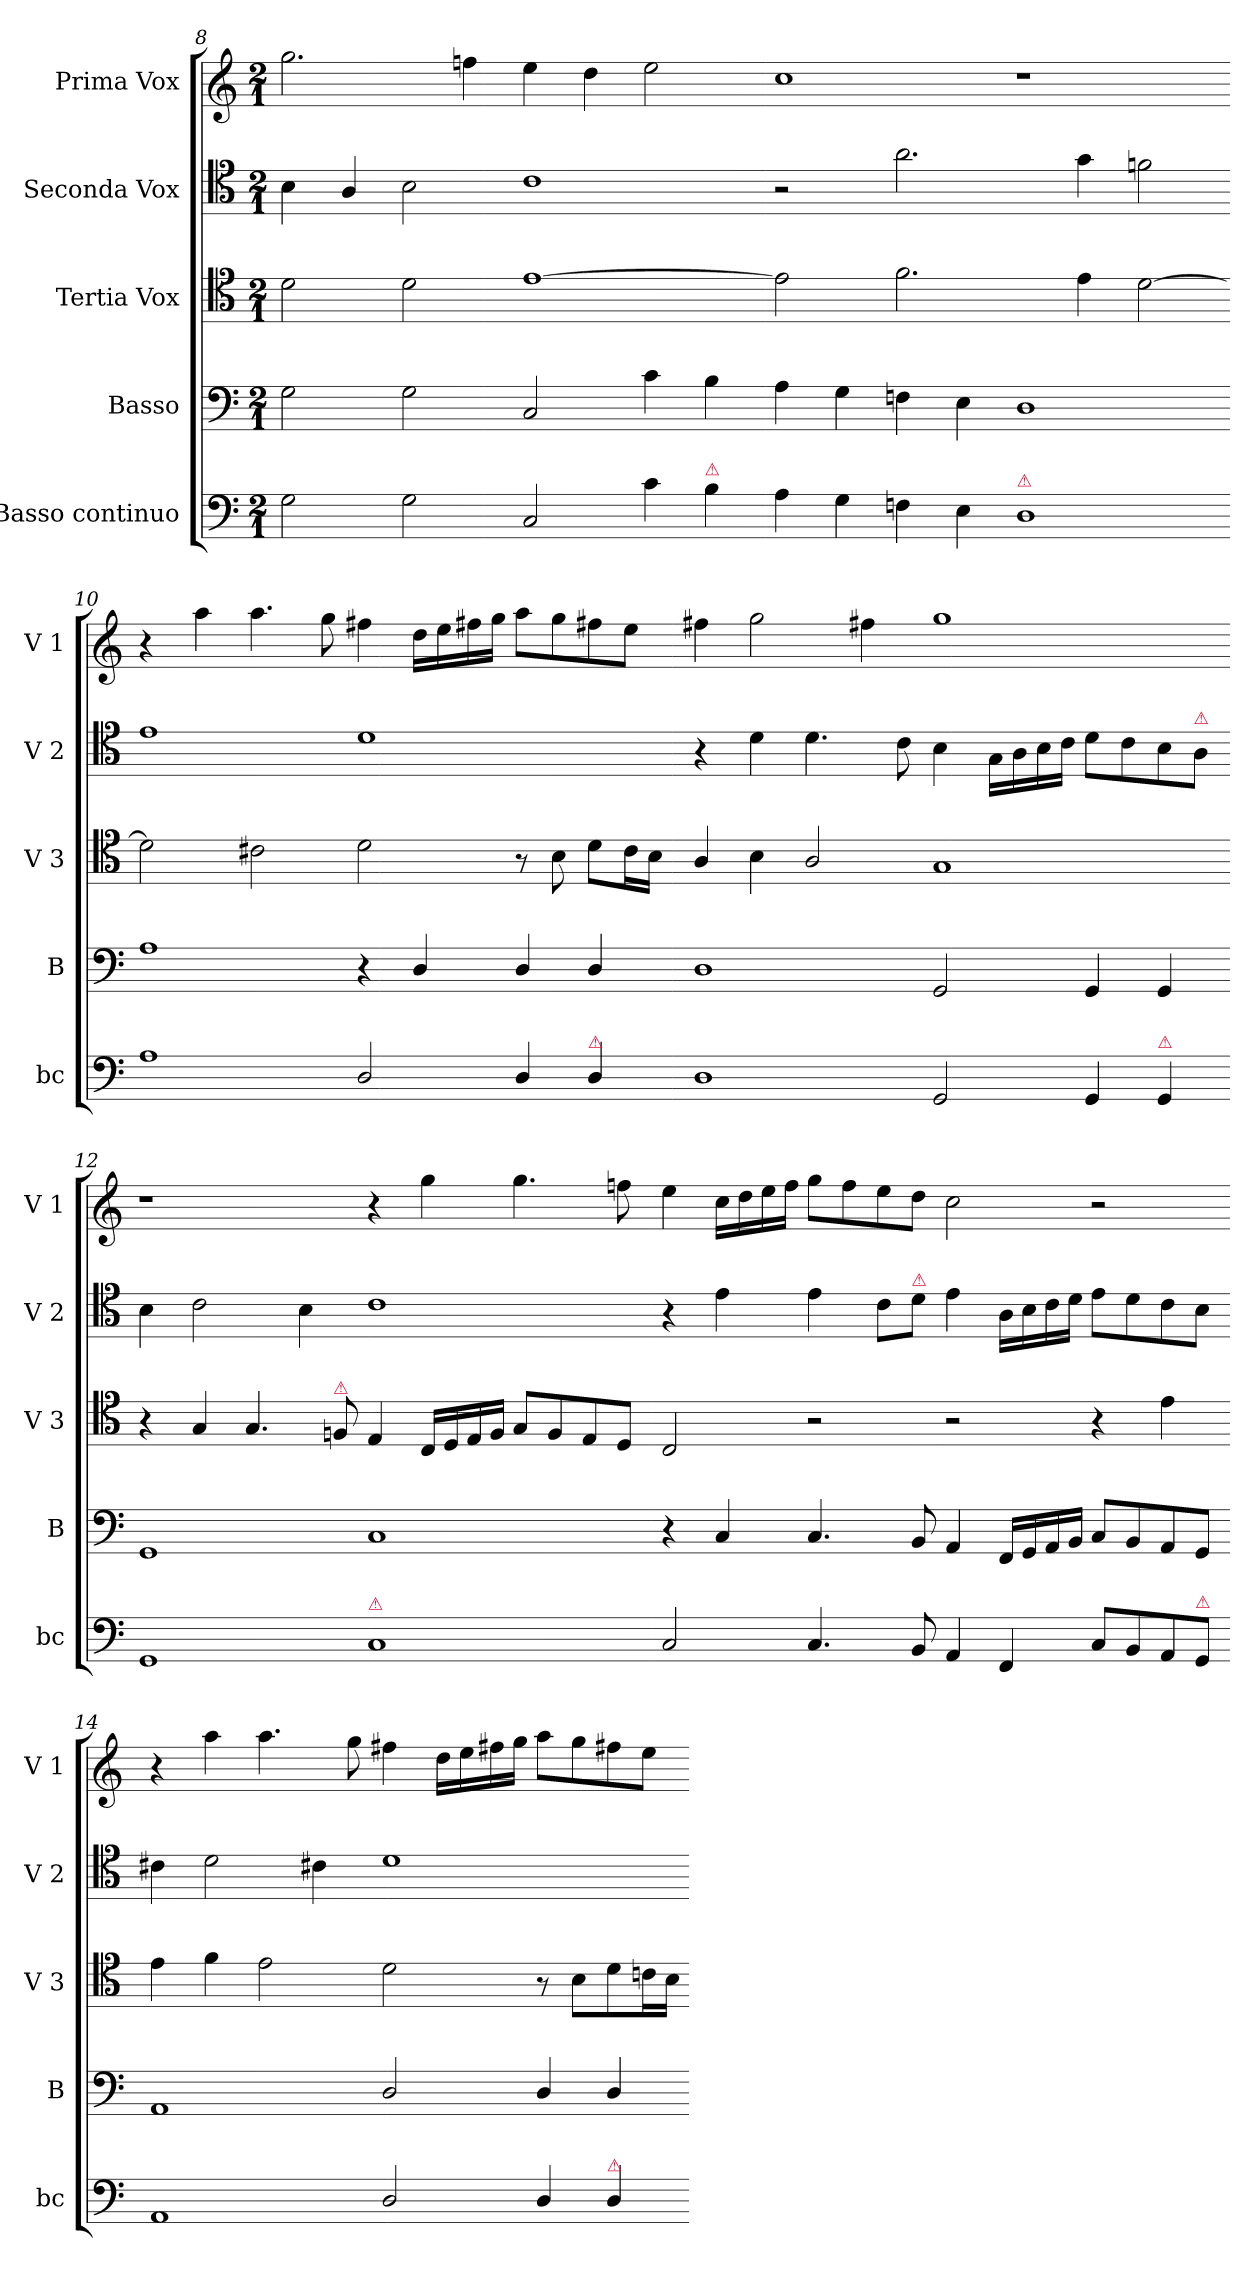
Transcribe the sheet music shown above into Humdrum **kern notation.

**kern	**kern	**kern	**kern	**kern
*part5	*part4	*part3	*part2	*part1
*staff5	*staff4	*staff3	*staff2	*staff1
*I"Basso continuo	*I"Basso	*I"Tertia Vox	*I"Seconda Vox	*I"Prima Vox
*I'bc	*I'B	*I'V 3	*I'V 2	*I'V 1
*clefF4	*clefF4	*clefC4	*clefC4	*clefG2
*k[]	*k[]	*k[]	*k[]	*k[]
*M2/1	*M2/1	*M2/1	*M2/1	*M2/1
=8	=8	=8	=8	=8
2G\	2G\	2d\	4B\	2.gg\
.	.	.	4A/	.
2G\	2G\	2d\	2B\	.
.	.	.	.	4ffn\
2C/	2C/	[1e	1c	4ee\
.	.	.	.	4dd\
4c\	4c\	.	.	2ee\
!LO:TX:a:color=crimson:t=⚠	!	!	!	!
4B\	4B\	.	.	.
=9-	=9-	=9-	=9-	=9-
4A\	4A\	2e]	2r	1cc
4G\	4G\	.	.	.
4Fn\	4Fn\	2.f\	2.a\	.
4E\	4E\	.	.	.
!LO:TX:a:color=crimson:t=⚠	!	!	!	!
1D	1D	.	.	1r
.	.	4e\	4g\	.
.	.	[2d\	2fn\	.
=10-	=10-	=10-	=10-	=10-
1A	1A	2d\]	1e	4r
.	.	.	.	4aa\
.	.	2c#X\	.	4.aa\
.	.	.	.	8gg\
2D/	4r	2d\	1d	4ff#X\
.	4D/	.	.	16dd\LL
.	.	.	.	16ee\
.	.	.	.	16ff#X\
.	.	.	.	16gg\JJ
4D/	4D/	8r	.	8aa\L
.	.	8B\	.	8gg\
!LO:TX:a:color=crimson:t=⚠	!	!	!	!
4D/	4D/	8d\L	.	8ff#X\
.	.	16c#\L	.	8ee\J
.	.	16B\JJ	.	.
=11-	=11-	=11-	=11-	=11-
1D	1D	4A/	4r	4ff#X\
.	.	4B\	4d\	2gg\
.	.	2A/	4.d\	.
.	.	.	.	4ff#X\
.	.	.	8c\	.
2GG/	2GG/	1G	4B\	1gg
.	.	.	16G\LL	.
.	.	.	16A\	.
.	.	.	16B\	.
.	.	.	16c\JJ	.
4GG/	4GG/	.	8d\L	.
.	.	.	8c\	.
!LO:TX:a:color=crimson:t=⚠	!	!	!	!
4GG/	4GG/	.	8B\	.
!	!	!	!LO:TX:a:color=crimson:t=⚠	!
.	.	.	8A\J	.
=12-	=12-	=12-	=12-	=12-
1GG	1GG	4r	4B\	1r
.	.	4G/	2c\	.
.	.	4.G/	.	.
.	.	.	4B\	.
!	!	!LO:TX:a:color=crimson:t=⚠	!	!
.	.	8Fn/	.	.
!LO:TX:a:color=crimson:t=⚠	!	!	!	!
1C	1C	4E/	1c	4r
.	.	16C/LL	.	4gg\
.	.	16D/	.	.
.	.	16E/	.	.
.	.	16F/JJ	.	.
.	.	8G/L	.	4.gg\
.	.	8F/	.	.
.	.	8E/	.	.
.	.	8D/J	.	8ffn\
=13-	=13-	=13-	=13-	=13-
2C/	4r	2C/	4r	4ee\
.	4C/	.	4e\	16cc\LL
.	.	.	.	16dd\
.	.	.	.	16ee\
.	.	.	.	16ff\JJ
4.C/	4.C/	2r	4e\	8gg\L
.	.	.	.	8ff\
.	.	.	8c\L	8ee\
!	!	!	!LO:TX:a:color=crimson:t=⚠	!
8BB/	8BB/	.	8d\J	8dd\J
4AA/	4AA/	2r	4e\	2cc\
4FF/	16FF/LL	.	16A\LL	.
.	16GG/	.	16B\	.
.	16AA/	.	16c\	.
.	16BB/JJ	.	16d\JJ	.
8C/L	8C/L	4r	8e\L	2r
8BB/	8BB/	.	8d\	.
8AA/	8AA/	4e\	8c\	.
!LO:TX:a:color=crimson:t=⚠	!	!	!	!
8GG/J	8GG/J	.	8B\J	.
=14-	=14-	=14-	=14-	=14-
1AA	1AA	4e\	4c#X\	4r
.	.	4f\	2d\	4aa\
.	.	2e\	.	4.aa\
.	.	.	4c#X\	.
.	.	.	.	8gg\
2D/	2D/	2d\	1d	4ff#X\
.	.	.	.	16dd\LL
.	.	.	.	16ee\
.	.	.	.	16ff#X\
.	.	.	.	16gg\JJ
4D/	4D/	8r	.	8aa\L
.	.	8B\L	.	8gg\
!LO:TX:a:color=crimson:t=⚠	!	!	!	!
4D/	4D/	8d\	.	8ff#X\
.	.	16cn\L	.	8ee\J
.	.	16B\JJ	.	.
=-	=-	=-	=-	=-
*-	*-	*-	*-	*-
